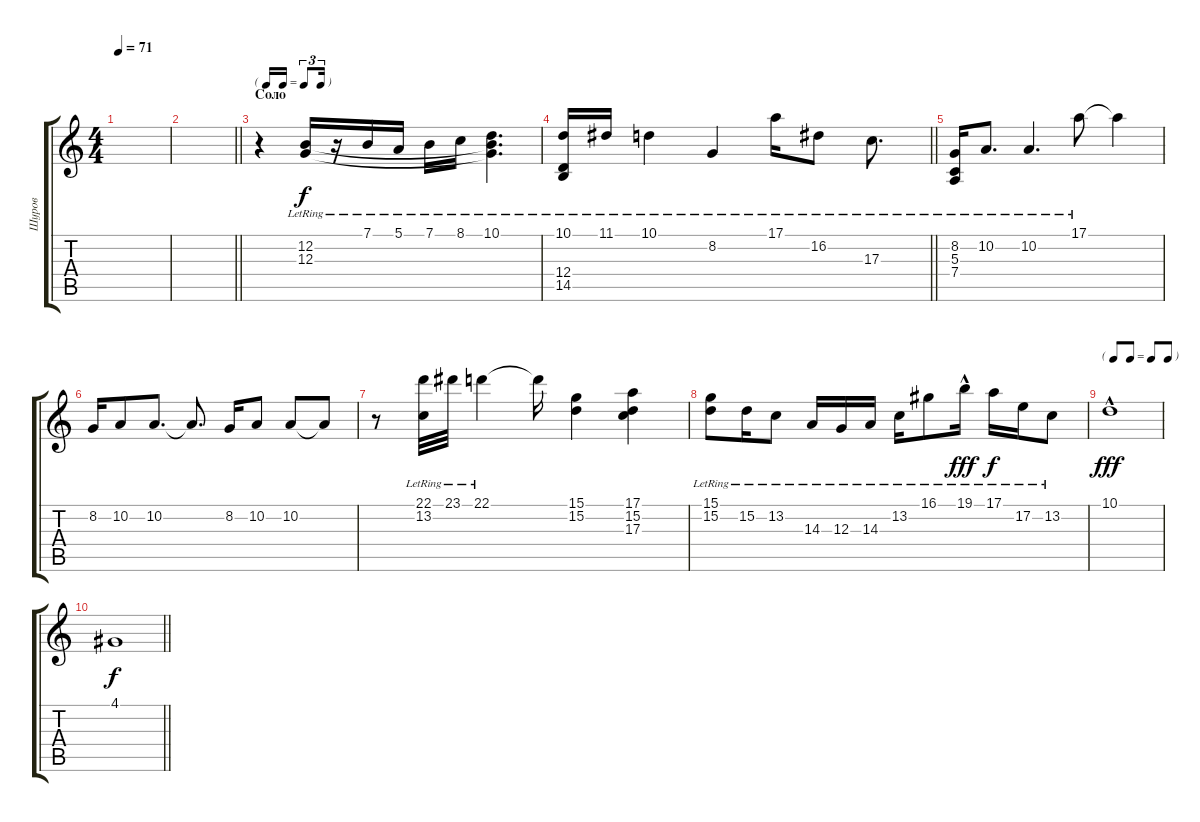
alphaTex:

\track ("Шуров" "Шуров") {instrument electricpiano1}
\staff {score tabs}
\tuning (E4 B3 G3 D3 A2 E2) {hide}
\ts (4 4)
\tempo 71
\clef g2
\ks c
|
\barLineRight lightlight
|
\tf triplet16th
\section ("" "Соло")
r.4 (12.2{lr} 12.3).16 r.16 7.1{lr}.16 5.1{lr}.16 7.1{lr}.16 8.1{lr}.16 (10.1{lr} 12.2{t} 12.3{t}).4{d} |
\barLineRight lightlight
(10.1{lr} 12.4{lr} 14.5{lr}).16 11.1{lr}.16 10.1{lr}.4 8.2{lr}.4 17.1{lr}.16 16.2{lr}.8 17.3{lr}.8{d} |
(8.2{lr} 5.3{lr} 7.4{lr}).16 10.2{lr}.8{d} 10.2{lr}.4{d} 17.1{lr}.8 17.1{t}.4 |
8.2.16 10.2.8 10.2.8{d} 10.2{t}.8{d} 8.2.16 10.2.8 10.2.8 10.2{t}.8 |
r.8 (22.1{lr} 13.2{lr}).32 23.1{lr}.32 22.1{lr}.4 22.1{t}.16 (15.1 15.2).4 (17.1 15.2 17.3).4 |
(15.1{lr} 15.2{lr}).8 15.2{lr}.16 13.2{lr}.8 14.3{lr}.16 12.3{lr}.16 14.3{lr}.16 13.2{lr}.16 16.1{lr}.8 19.1{hac lr}.16{dy fff} 17.1{lr}.16{dy f} 17.2{lr}.16 13.2{lr}.8 |
\tf none
10.1{hac}.1{dy fff} |
\barLineRight lightlight
4.1.1{dy f}
